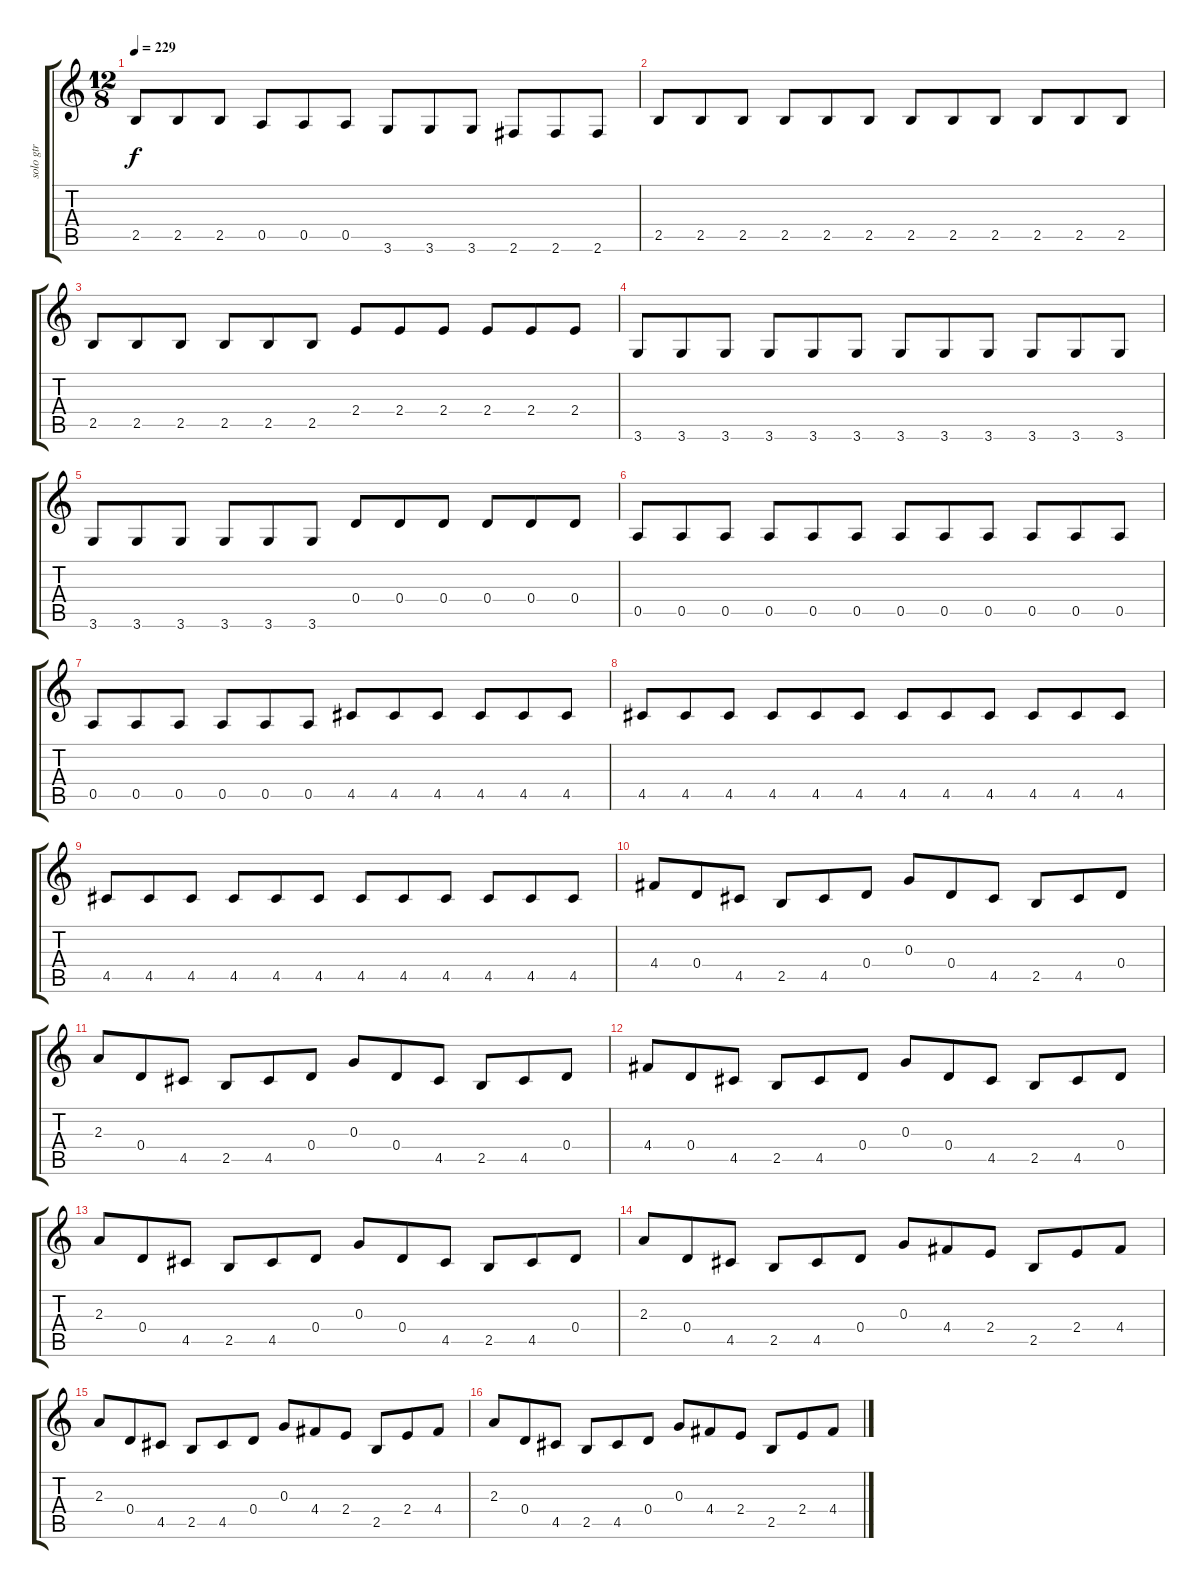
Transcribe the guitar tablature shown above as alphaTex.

\track ("solo gtr" "solo gtr") {instrument overdrivenguitar}
\staff {score tabs}
\tuning (E4 B3 G3 D3 A2 E2) {hide}
\ts (12 8)
\tempo 229
\clef g2
\ks c
2.5.8{dy f} 2.5.8 2.5.8 0.5.8 0.5.8 0.5.8 3.6.8 3.6.8 3.6.8 2.6.8 2.6.8 2.6.8 |
2.5.8 2.5.8 2.5.8 2.5.8 2.5.8 2.5.8 2.5.8 2.5.8 2.5.8 2.5.8 2.5.8 2.5.8 |
2.5.8 2.5.8 2.5.8 2.5.8 2.5.8 2.5.8 2.4.8 2.4.8 2.4.8 2.4.8 2.4.8 2.4.8 |
3.6.8 3.6.8 3.6.8 3.6.8 3.6.8 3.6.8 3.6.8 3.6.8 3.6.8 3.6.8 3.6.8 3.6.8 |
3.6.8 3.6.8 3.6.8 3.6.8 3.6.8 3.6.8 0.4.8 0.4.8 0.4.8 0.4.8 0.4.8 0.4.8 |
0.5.8 0.5.8 0.5.8 0.5.8 0.5.8 0.5.8 0.5.8 0.5.8 0.5.8 0.5.8 0.5.8 0.5.8 |
0.5.8 0.5.8 0.5.8 0.5.8 0.5.8 0.5.8 4.5.8 4.5.8 4.5.8 4.5.8 4.5.8 4.5.8 |
4.5.8 4.5.8 4.5.8 4.5.8 4.5.8 4.5.8 4.5.8 4.5.8 4.5.8 4.5.8 4.5.8 4.5.8 |
4.5.8 4.5.8 4.5.8 4.5.8 4.5.8 4.5.8 4.5.8 4.5.8 4.5.8 4.5.8 4.5.8 4.5.8 |
4.4.8 0.4.8 4.5.8 2.5.8 4.5.8 0.4.8 0.3.8 0.4.8 4.5.8 2.5.8 4.5.8 0.4.8 |
2.3.8 0.4.8 4.5.8 2.5.8 4.5.8 0.4.8 0.3.8 0.4.8 4.5.8 2.5.8 4.5.8 0.4.8 |
4.4.8 0.4.8 4.5.8 2.5.8 4.5.8 0.4.8 0.3.8 0.4.8 4.5.8 2.5.8 4.5.8 0.4.8 |
2.3.8 0.4.8 4.5.8 2.5.8 4.5.8 0.4.8 0.3.8 0.4.8 4.5.8 2.5.8 4.5.8 0.4.8 |
2.3.8 0.4.8 4.5.8 2.5.8 4.5.8 0.4.8 0.3.8 4.4.8 2.4.8 2.5.8 2.4.8 4.4.8 |
2.3.8 0.4.8 4.5.8 2.5.8 4.5.8 0.4.8 0.3.8 4.4.8 2.4.8 2.5.8 2.4.8 4.4.8 |
2.3.8 0.4.8 4.5.8 2.5.8 4.5.8 0.4.8 0.3.8 4.4.8 2.4.8 2.5.8 2.4.8 4.4.8
